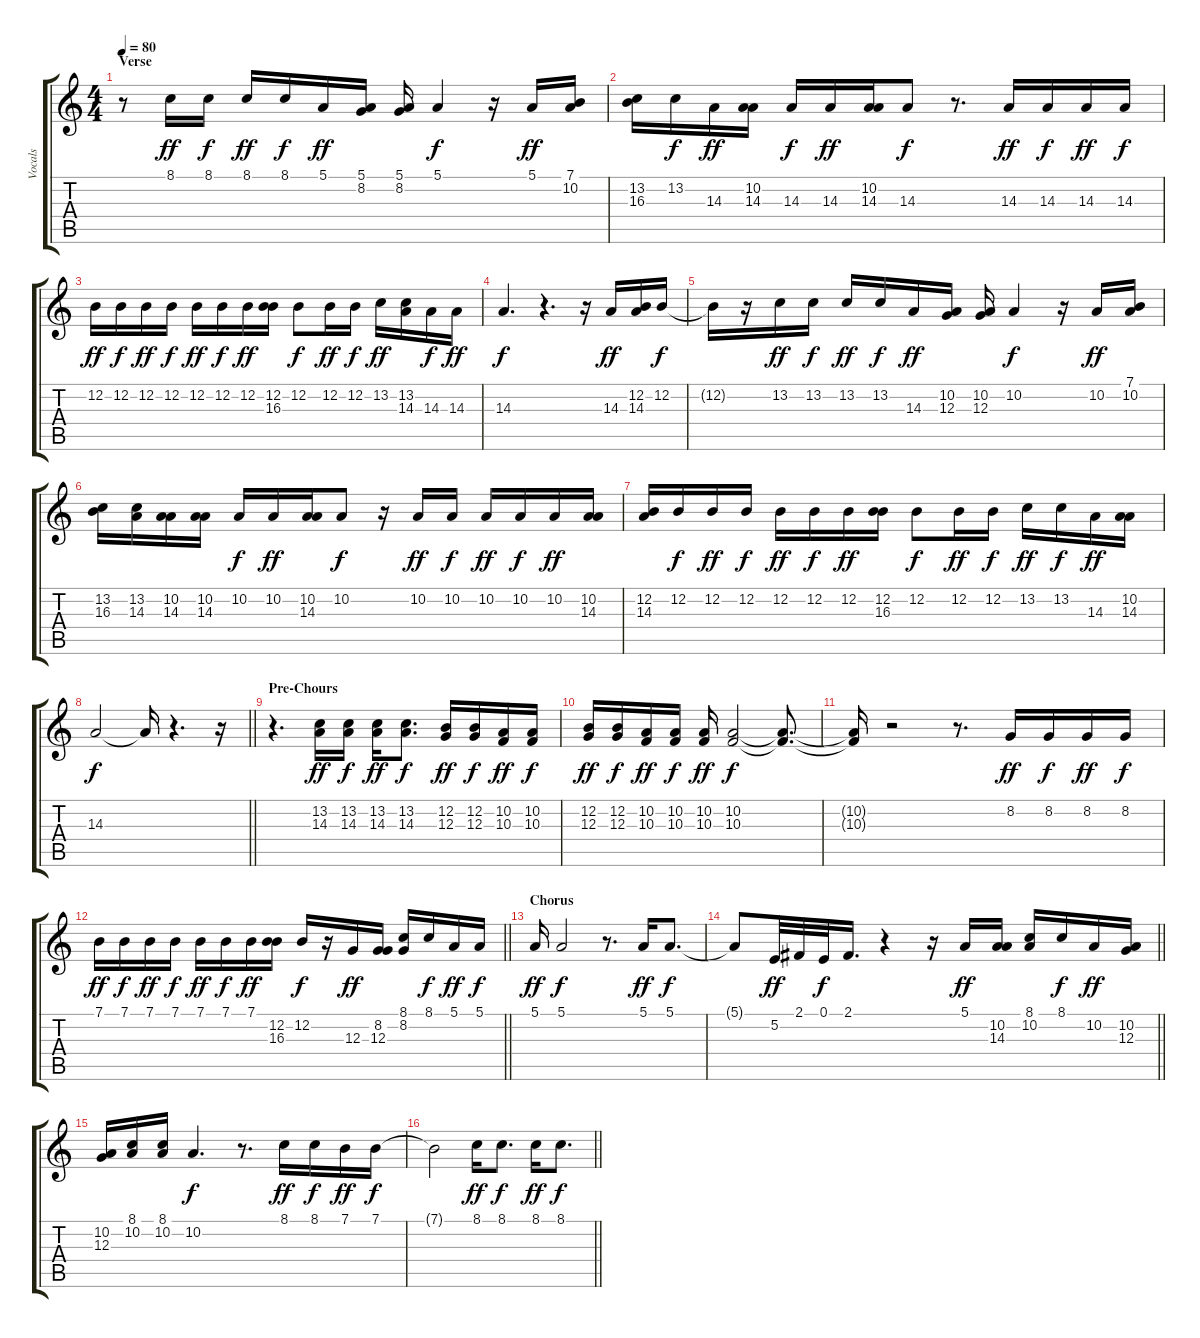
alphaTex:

\track ("Vocals" "Vocals") {instrument fx5brightness}
\staff {score tabs}
\tuning (E4 B3 G3 D3 A2 E2) {hide}
\ts (4 4)
\section ("" "Verse")
\tempo 80
\clef g2
\ks c
r.8{dy f} 8.1.16{dy ff} 8.1.16{dy f} 8.1.16{dy ff} 8.1.16{dy f} 5.1.16{dy ff} (5.1 8.2).16 (5.1 8.2).16 5.1.4{dy f} r.16 5.1.16{dy ff} (7.1 10.2).16 |
(13.2 16.3).16 13.2.16{dy f} 14.3.16{dy ff} (10.2 14.3).16 14.3.16{dy f} 14.3.16{dy ff} (10.2 14.3).16 14.3.8{dy f} r.8{d} 14.3.16{dy ff} 14.3.16{dy f} 14.3.16{dy ff} 14.3.16{dy f} |
12.2.16{dy ff} 12.2.16{dy f} 12.2.16{dy ff} 12.2.16{dy f} 12.2.16{dy ff} 12.2.16{dy f} 12.2.16{dy ff} (12.2 16.3).16 12.2.8{dy f} 12.2.16{dy ff} 12.2.16{dy f} 13.2.16{dy ff} (13.2 14.3).16 14.3.16{dy f} 14.3.16{dy ff} |
14.3.4{d dy f} r.4{d} r.16 14.3.16{dy ff} (12.2 14.3).16 12.2.16{dy f} |
12.2{t}.16 r.16 13.2.16{dy ff} 13.2.16{dy f} 13.2.16{dy ff} 13.2.16{dy f} 14.3.16{dy ff} (10.2 12.3).16 (10.2 12.3).16 10.2.4{dy f} r.16 10.2.16{dy ff} (7.1 10.2).16 |
(13.2 16.3).16 (13.2 14.3).16 (10.2 14.3).16 (10.2 14.3).16 10.2.16{dy f} 10.2.16{dy ff} (10.2 14.3).16 10.2.8{dy f} r.16 10.2.16{dy ff} 10.2.16{dy f} 10.2.16{dy ff} 10.2.16{dy f} 10.2.16{dy ff} (10.2 14.3).16 |
(12.2 14.3).16 12.2.16{dy f} 12.2.16{dy ff} 12.2.16{dy f} 12.2.16{dy ff} 12.2.16{dy f} 12.2.16{dy ff} (12.2 16.3).16 12.2.8{dy f} 12.2.16{dy ff} 12.2.16{dy f} 13.2.16{dy ff} 13.2.16{dy f} 14.3.16{dy ff} (10.2 14.3).16 |
\barLineRight lightlight
14.3.2{dy f} 14.3{t}.16 r.4{d} r.16 |
\section ("" "Pre-Chours")
r.4{d} (13.2 14.3).16{dy ff} (13.2 14.3).16{dy f} (13.2 14.3).16{dy ff} (13.2 14.3).8{d dy f} (12.2 12.3).16{dy ff} (12.2 12.3).16{dy f} (10.2 10.3).16{dy ff} (10.2 10.3).16{dy f} |
(12.2 12.3).16{dy ff} (12.2 12.3).16{dy f} (10.2 10.3).16{dy ff} (10.2 10.3).16{dy f} (10.2 10.3).16{dy ff} (10.2 10.3).2{dy f} (10.2{t} 10.3{t}).8{d} |
(10.2{t} 10.3{t}).16 r.2 r.8{d} 8.2.16{dy ff} 8.2.16{dy f} 8.2.16{dy ff} 8.2.16{dy f} |
\barLineRight lightlight
7.1.16{dy ff} 7.1.16{dy f} 7.1.16{dy ff} 7.1.16{dy f} 7.1.16{dy ff} 7.1.16{dy f} 7.1.16{dy ff} (12.2 16.3).16 12.2.16{dy f} r.16 12.3.16{dy ff} (8.2 12.3).16 (8.1 8.2).16 8.1.16{dy f} 5.1.16{dy ff} 5.1.16{dy f} |
\section ("" "Chorus")
5.1.16{dy ff} 5.1.2{dy f} r.8{d} 5.1.16{dy ff} 5.1.8{d dy f} |
\barLineRight lightlight
5.1{t}.8 5.2.32{dy ff} 2.1.32 0.1.32{dy f} 2.1.16{d} r.4 r.16 5.1.16{dy ff} (10.2 14.3).16 (8.1 10.2).16 8.1.16{dy f} 10.2.16{dy ff} (10.2 12.3).16 |
\section ("" "")
(10.2 12.3).16 (8.1 10.2).16 (8.1 10.2).16 10.2.4{d dy f} r.8{d} 8.1.16{dy ff} 8.1.16{dy f} 7.1.16{dy ff} 7.1.16{dy f} |
\barLineRight lightlight
7.1{t}.2 8.1.16{dy ff} 8.1.8{d dy f} 8.1.16{dy ff} 8.1.8{d dy f}
